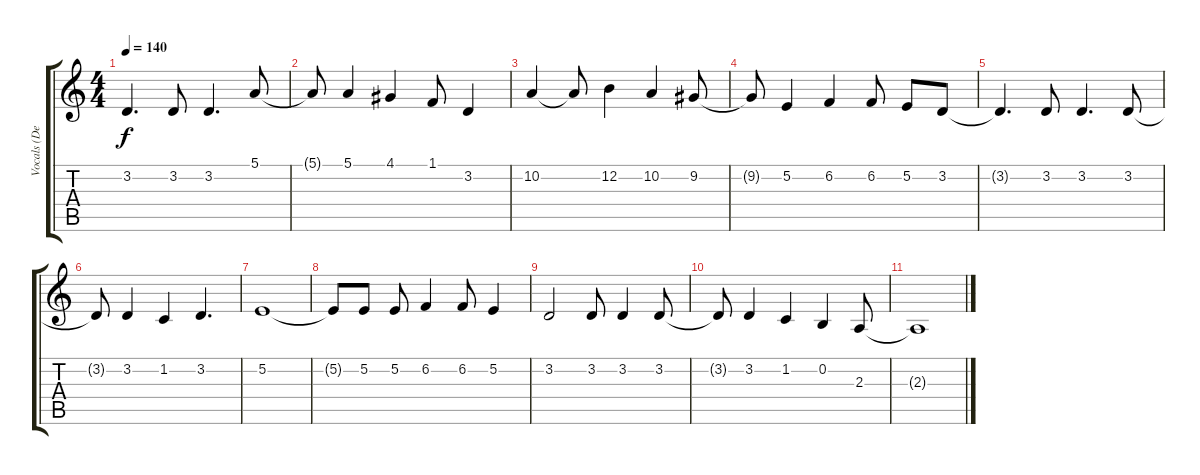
\track ("Vocals (Dexter)" "Vocals (De") {instrument accordion}
\staff {score tabs}
\tuning (E4 B3 G3 D3 A2 E2) {hide}
\ts (4 4)
\tempo 140
\clef g2
\ks c
3.2{t}.4{d dy f} 3.2.8 3.2.4{d} 5.1.8 |
5.1{t}.8 5.1.4 4.1.4 1.1.8 3.2.4 |
10.2.4 10.2{t}.8 12.2.4 10.2.4 9.2.8 |
9.2{t}.8 5.2.4 6.2.4 6.2.8 5.2.8 3.2.8 |
3.2{t}.4{d} 3.2.8 3.2.4{d} 3.2.8 |
3.2{t}.8 3.2.4 1.2.4 3.2.4{d} |
5.2.1 |
5.2{t}.8 5.2.8 5.2.8 6.2.4 6.2.8 5.2.4 |
3.2.2 3.2.8 3.2.4 3.2.8 |
3.2{t}.8 3.2.4 1.2.4 0.2.4 2.3.8 |
2.3{t}.1
